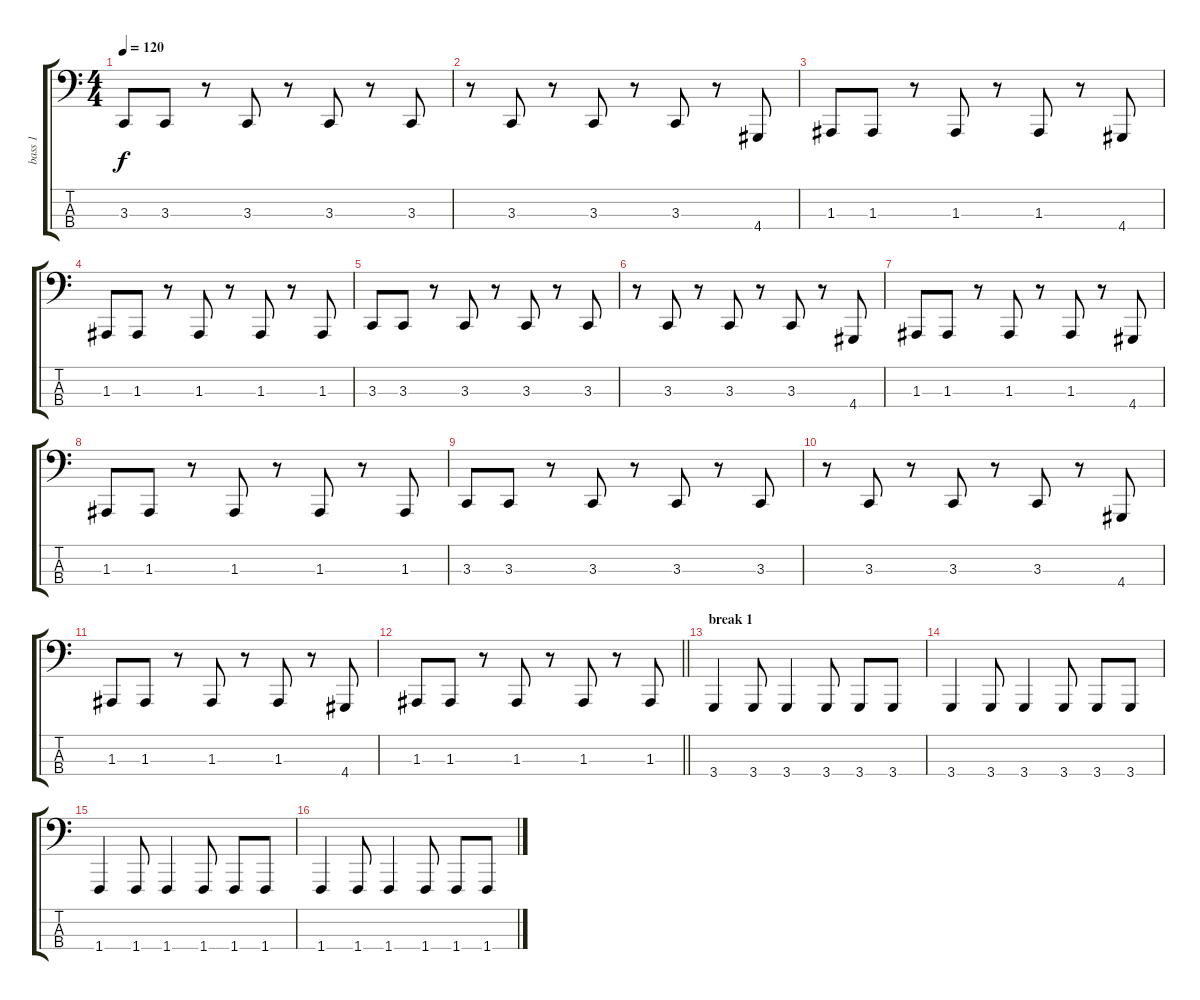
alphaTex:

\track ("bass 1" "bass 1") {instrument lead8bassandlead}
\staff {score tabs}
\tuning (G2 D2 A1 E1) {hide}
\ts (4 4)
\tempo 120
\clef f4
\ks c
3.3.8{dy f} 3.3.8 r.8 3.3.8 r.8 3.3.8 r.8 3.3.8 |
r.8 3.3.8 r.8 3.3.8 r.8 3.3.8 r.8 4.4.8 |
1.3.8 1.3.8 r.8 1.3.8 r.8 1.3.8 r.8 4.4.8 |
1.3.8 1.3.8 r.8 1.3.8 r.8 1.3.8 r.8 1.3.8 |
3.3.8 3.3.8 r.8 3.3.8 r.8 3.3.8 r.8 3.3.8 |
r.8 3.3.8 r.8 3.3.8 r.8 3.3.8 r.8 4.4.8 |
1.3.8 1.3.8 r.8 1.3.8 r.8 1.3.8 r.8 4.4.8 |
1.3.8 1.3.8 r.8 1.3.8 r.8 1.3.8 r.8 1.3.8 |
3.3.8 3.3.8 r.8 3.3.8 r.8 3.3.8 r.8 3.3.8 |
r.8 3.3.8 r.8 3.3.8 r.8 3.3.8 r.8 4.4.8 |
1.3.8 1.3.8 r.8 1.3.8 r.8 1.3.8 r.8 4.4.8 |
\barLineRight lightlight
1.3.8 1.3.8 r.8 1.3.8 r.8 1.3.8 r.8 1.3.8 |
\section ("" "break 1")
3.4.4 3.4.8 3.4.4 3.4.8 3.4.8 3.4.8 |
3.4.4 3.4.8 3.4.4 3.4.8 3.4.8 3.4.8 |
1.4.4 1.4.8 1.4.4 1.4.8 1.4.8 1.4.8 |
1.4.4 1.4.8 1.4.4 1.4.8 1.4.8 1.4.8
